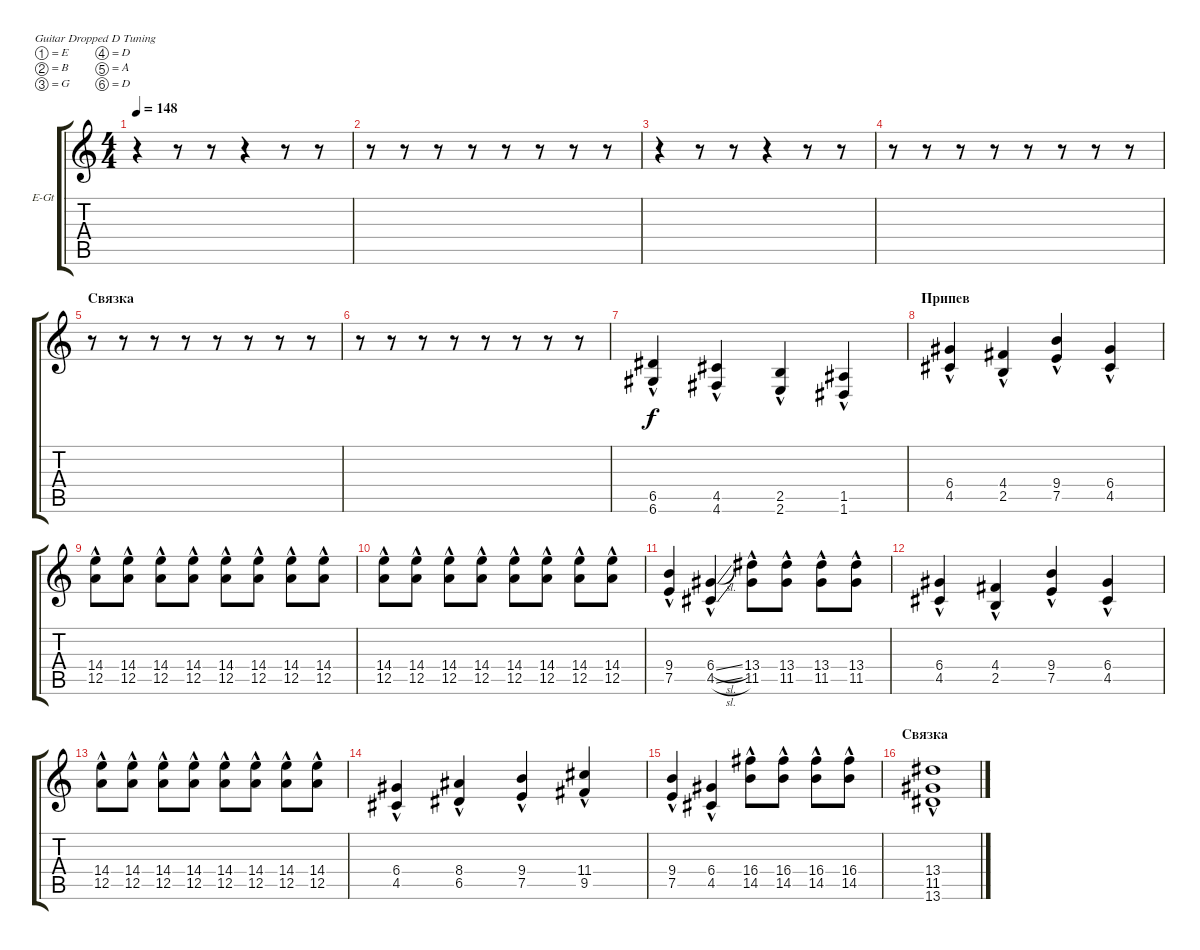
\bracketExtendMode groupsimilarinstruments
\firstSystemTrackNameOrientation horizontal
\otherSystemsTrackNameOrientation horizontal
\track ("Electric Guitar 2" "E-Gt") {instrument distortionguitar}
\staff {score tabs}
\tuning (E4 B3 G3 D3 A2 D2)
\ts (4 4)
\tempo 148
\clef g2
\ks c
r.4{dy f} r.8 r.8 r.4 r.8 r.8 |
r.8 r.8 r.8 r.8 r.8 r.8 r.8 r.8 |
r.4 r.8 r.8 r.4 r.8 r.8 |
r.8 r.8 r.8 r.8 r.8 r.8 r.8 r.8 |
\section ("" "Связка")
r.8 r.8 r.8 r.8 r.8 r.8 r.8 r.8 |
r.8 r.8 r.8 r.8 r.8 r.8 r.8 r.8 |
(6.6{hac} 6.5{hac}).4 (4.6{hac} 4.5{hac}).4 (2.6{hac} 2.5{hac}).4 (1.6{hac} 1.5{hac}).4 |
\section ("" "Припев")
(4.5{hac} 6.4{hac}).4 (2.5{hac} 4.4{hac}).4 (7.5{hac} 9.4{hac}).4 (4.5{hac} 6.4{hac}).4 |
(12.5{hac} 14.4{hac}).8 (12.5{hac} 14.4{hac}).8 (12.5{hac} 14.4{hac}).8 (12.5{hac} 14.4{hac}).8 (12.5{hac} 14.4{hac}).8 (12.5{hac} 14.4{hac}).8 (12.5{hac} 14.4{hac}).8 (12.5{hac} 14.4{hac}).8 |
(12.5{hac} 14.4{hac}).8 (12.5{hac} 14.4{hac}).8 (12.5{hac} 14.4{hac}).8 (12.5{hac} 14.4{hac}).8 (12.5{hac} 14.4{hac}).8 (12.5{hac} 14.4{hac}).8 (12.5{hac} 14.4{hac}).8 (12.5{hac} 14.4{hac}).8 |
(9.4{hac} 7.5{hac}).4 (4.5{sl hac} 6.4{sl hac}).4 (11.5{hac} 13.4{hac}).8 (13.4{hac} 11.5{hac}).8 (13.4{hac} 11.5{hac}).8 (13.4{hac} 11.5{hac}).8 |
(4.5{hac} 6.4{hac}).4 (2.5{hac} 4.4{hac}).4 (7.5{hac} 9.4{hac}).4 (4.5{hac} 6.4{hac}).4 |
(12.5{hac} 14.4{hac}).8 (12.5{hac} 14.4{hac}).8 (12.5{hac} 14.4{hac}).8 (12.5{hac} 14.4{hac}).8 (12.5{hac} 14.4{hac}).8 (12.5{hac} 14.4{hac}).8 (12.5{hac} 14.4{hac}).8 (12.5{hac} 14.4{hac}).8 |
(4.5{hac} 6.4{hac}).4 (6.5{hac} 8.4{hac}).4 (7.5{hac} 9.4{hac}).4 (9.5{hac} 11.4{hac}).4 |
(7.5{hac} 9.4{hac}).4 (6.4{hac} 4.5{hac}).4 (14.5{hac} 16.4{hac}).8 (14.5{hac} 16.4{hac}).8 (14.5{hac} 16.4{hac}).8 (14.5{hac} 16.4{hac}).8 |
\section ("" "Связка")
(11.5{hac} 13.4{hac} 13.6{hac}).1
